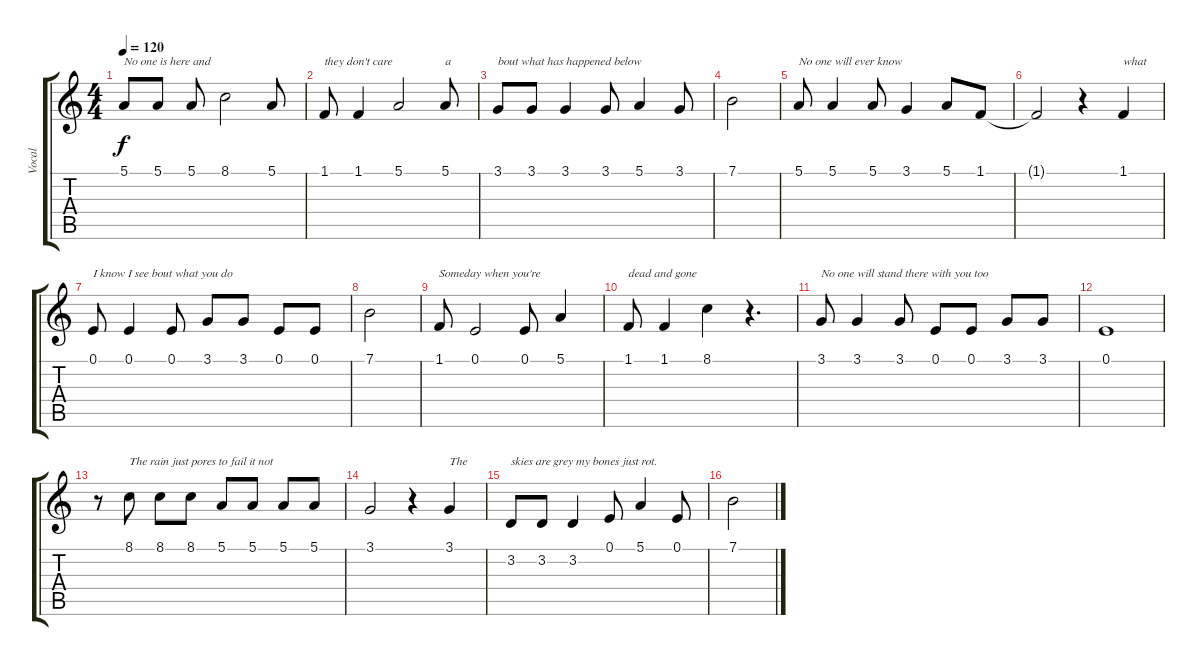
\track ("Vocal" "Vocal") {instrument tenorsax}
\staff {score tabs}
\tuning (E4 B3 G3 D3 A2 E2) {hide}
\ts (4 4)
\tempo 120
\clef g2
\ks c
5.1.8{txt "No one is here and" dy f} 5.1.8 5.1.8 8.1.2 5.1.8 |
1.1.8{txt "they don't care"} 1.1.4 5.1.2 5.1.8{txt "a"} |
3.1.8{txt "bout what has happened below"} 3.1.8 3.1.4 3.1.8 5.1.4 3.1.8 |
7.1.2 |
5.1.8{txt "No one will ever know"} 5.1.4 5.1.8 3.1.4 5.1.8 1.1.8 |
1.1{t}.2 r.4 1.1.4{txt "what"} |
0.1.8{txt "I know I see bout what you do"} 0.1.4 0.1.8 3.1.8 3.1.8 0.1.8 0.1.8 |
7.1.2 |
1.1.8{txt "Someday when you're"} 0.1.2 0.1.8 5.1.4 |
1.1.8{txt "dead and gone"} 1.1.4 8.1.4 r.4{d} |
3.1.8{txt "No one will stand there with you too"} 3.1.4 3.1.8 0.1.8 0.1.8 3.1.8 3.1.8 |
0.1.1 |
r.8 8.1.8{txt "The rain just pores to fail it not"} 8.1.8 8.1.8 5.1.8 5.1.8 5.1.8 5.1.8 |
3.1.2 r.4 3.1.4{txt "The"} |
3.2.8{txt "skies are grey my bones just rot."} 3.2.8 3.2.4 0.1.8 5.1.4 0.1.8 |
7.1.2
